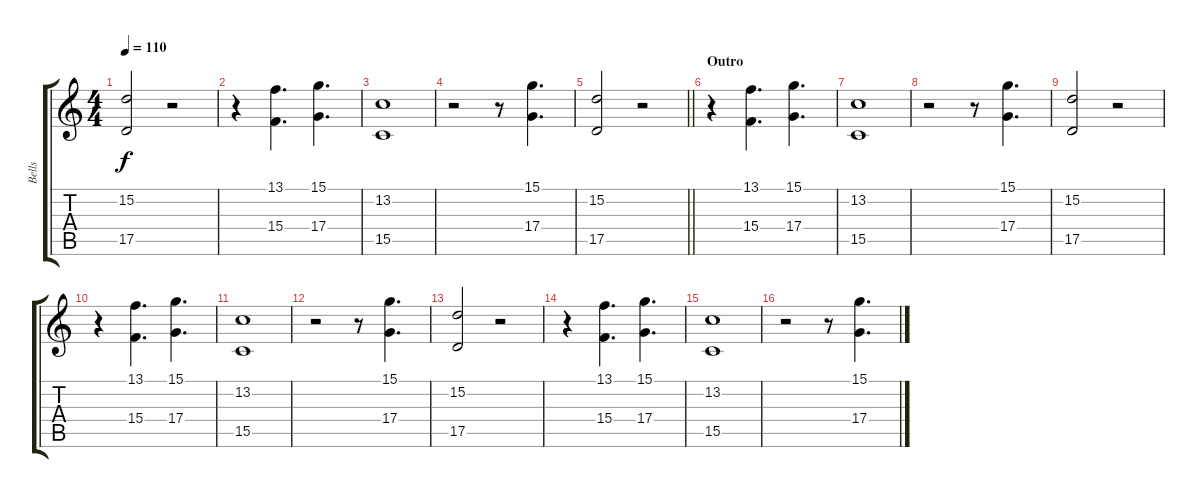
\track ("Bells" "Bells") {instrument musicbox}
\staff {score tabs}
\tuning (E4 B3 G3 D3 A2 E2) {hide}
\ts (4 4)
\tempo 110
\clef g2
\ks c
(15.2 17.5).2{dy f} r.2 |
r.4 (13.1 15.4).4{d} (15.1 17.4).4{d} |
(13.2 15.5).1 |
r.2 r.8 (15.1 17.4).4{d} |
\barLineRight lightlight
(15.2 17.5).2 r.2 |
\section ("" "Outro")
r.4 (13.1 15.4).4{d} (15.1 17.4).4{d} |
(13.2 15.5).1 |
r.2 r.8 (15.1 17.4).4{d} |
(15.2 17.5).2 r.2 |
r.4 (13.1 15.4).4{d} (15.1 17.4).4{d} |
(13.2 15.5).1 |
r.2 r.8 (15.1 17.4).4{d} |
(15.2 17.5).2 r.2 |
r.4 (13.1 15.4).4{d} (15.1 17.4).4{d} |
(13.2 15.5).1 |
r.2 r.8 (15.1 17.4).4{d}
